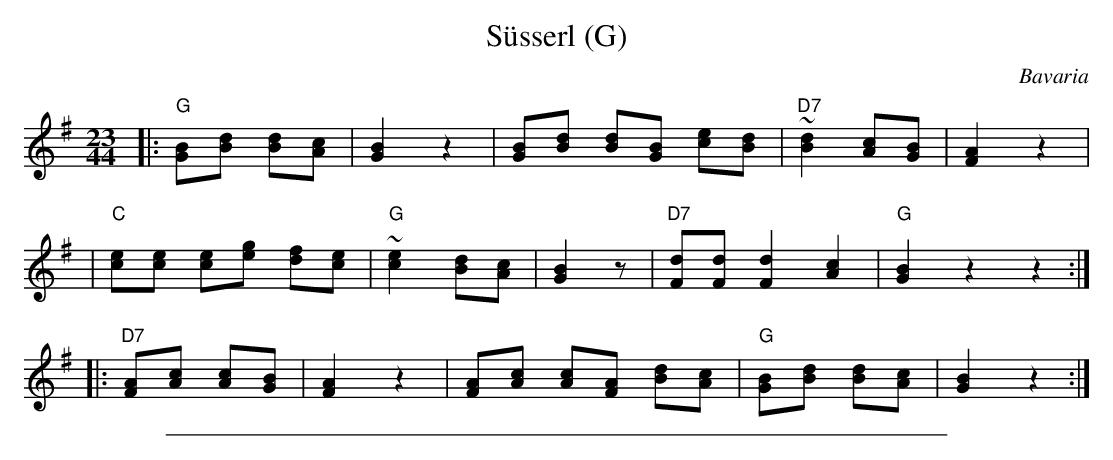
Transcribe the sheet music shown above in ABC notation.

X:1
T: S\"usserl (G)
O: Bavaria
M: 23/44
L: 1/8
K: G
|: "G"[BG][dB] [dB][cA] | [B2G2] z2 | [BG][dB] [dB][BG] [ec][dB] \
| "D7"~[d2B2] [cA][BG] | [A2F2] z2 |
| "C"[ec][ec] [ec][ge] [fd][ec] | "G"~[e2c2] [dB][cA] | [B2G2] z1 \
| "D7"[dF][dF] [d2F2] [c2A2] | "G"[B2G2] z2 z2 :|
|: "D7"[AF][cA] [cA][BG] | [A2F2] z2 | [AF][cA] [cA][AF] [dB][cA] \
| "G"[BG][dB] [dB][cA] | [B2G2] z2 :|
